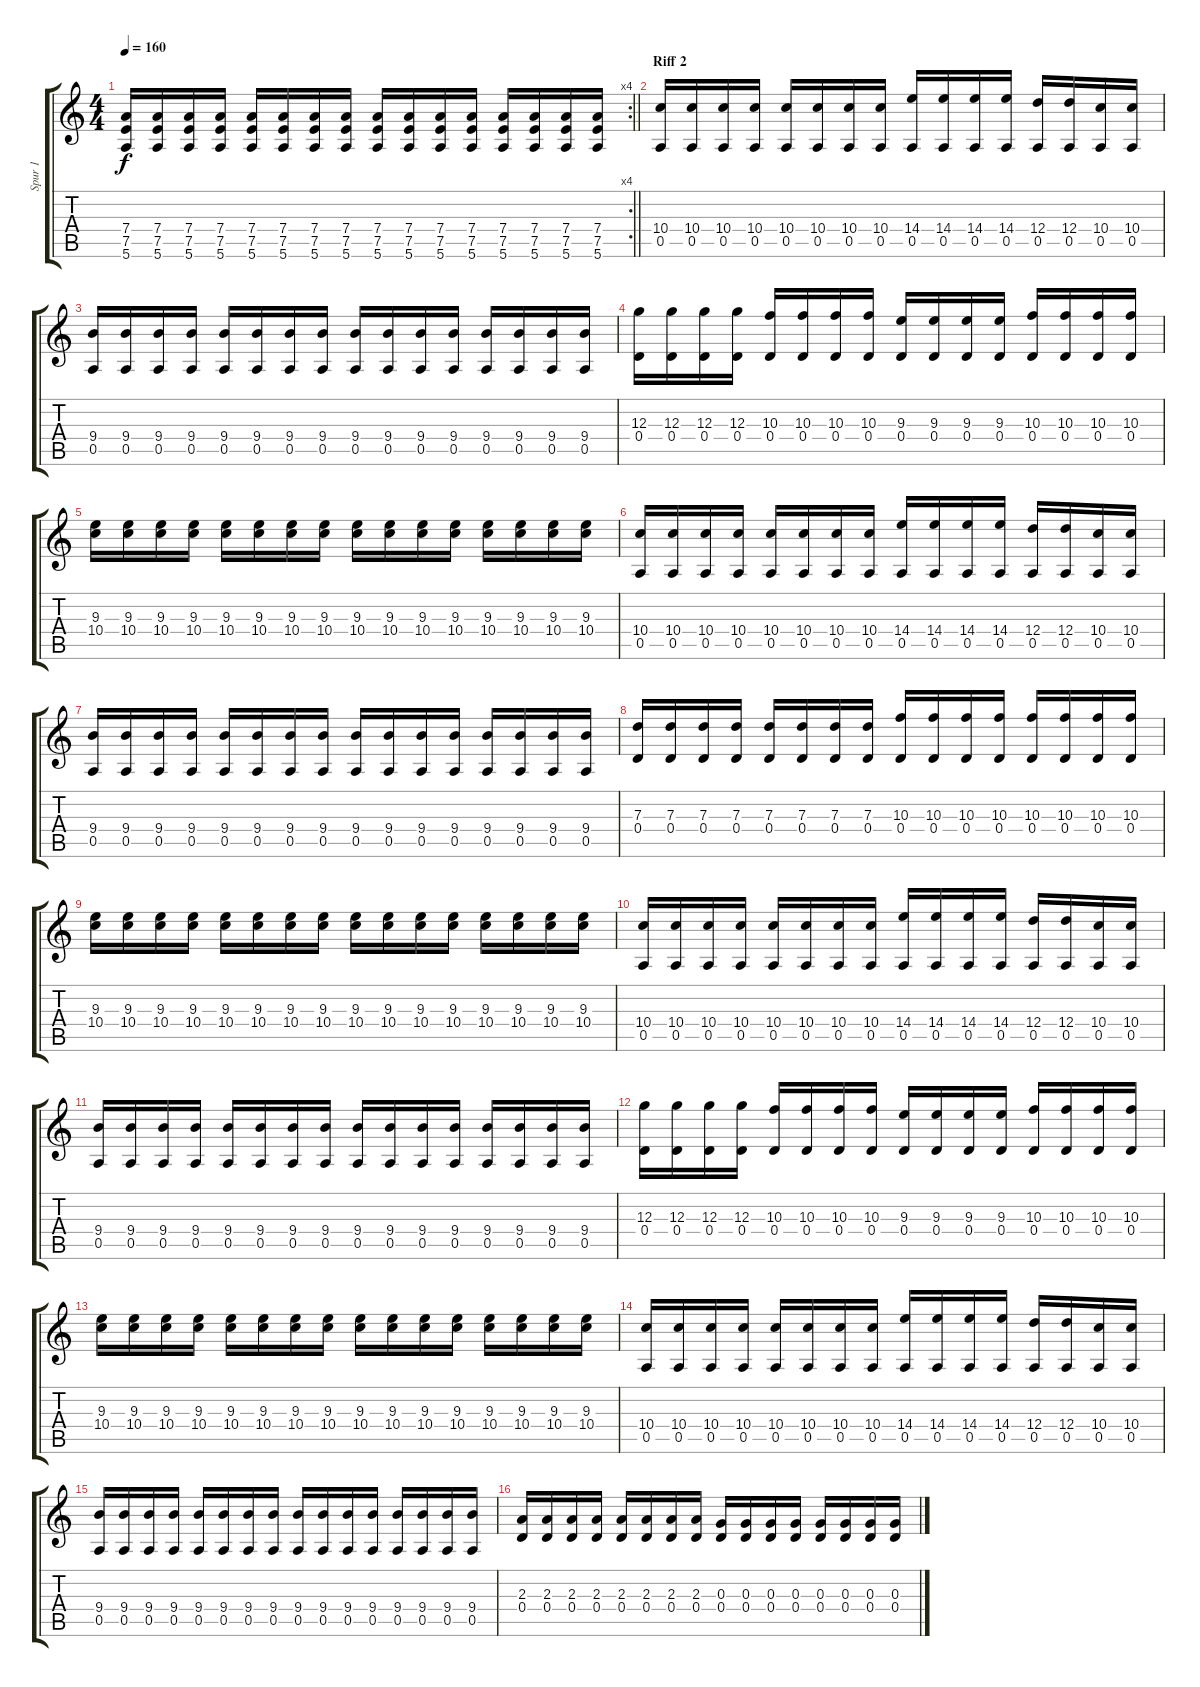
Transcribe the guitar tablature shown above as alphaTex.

\track ("Spur 1" "Spur 1") {instrument distortionguitar}
\staff {score tabs}
\tuning (E4 B3 G3 D3 A2 E2) {hide}
\rc 4
\ts (4 4)
\tempo 160
\clef g2
\barLineRight lightlight
\ks c
(7.4 7.5 5.6).16{dy f} (7.4 7.5 5.6).16 (7.4 7.5 5.6).16 (7.4 7.5 5.6).16 (7.4 7.5 5.6).16 (7.4 7.5 5.6).16 (7.4 7.5 5.6).16 (7.4 7.5 5.6).16 (7.4 7.5 5.6).16 (7.4 7.5 5.6).16 (7.4 7.5 5.6).16 (7.4 7.5 5.6).16 (7.4 7.5 5.6).16 (7.4 7.5 5.6).16 (7.4 7.5 5.6).16 (7.4 7.5 5.6).16 |
\section ("" "Riff 2")
(10.4 0.5).16 (10.4 0.5).16 (10.4 0.5).16 (10.4 0.5).16 (10.4 0.5).16 (10.4 0.5).16 (10.4 0.5).16 (10.4 0.5).16 (14.4 0.5).16 (14.4 0.5).16 (14.4 0.5).16 (14.4 0.5).16 (12.4 0.5).16 (12.4 0.5).16 (10.4 0.5).16 (10.4 0.5).16 |
(9.4 0.5).16 (9.4 0.5).16 (9.4 0.5).16 (9.4 0.5).16 (9.4 0.5).16 (9.4 0.5).16 (9.4 0.5).16 (9.4 0.5).16 (9.4 0.5).16 (9.4 0.5).16 (9.4 0.5).16 (9.4 0.5).16 (9.4 0.5).16 (9.4 0.5).16 (9.4 0.5).16 (9.4 0.5).16 |
(12.3 0.4).16 (12.3 0.4).16 (12.3 0.4).16 (12.3 0.4).16 (10.3 0.4).16 (10.3 0.4).16 (10.3 0.4).16 (10.3 0.4).16 (9.3 0.4).16 (9.3 0.4).16 (9.3 0.4).16 (9.3 0.4).16 (10.3 0.4).16 (10.3 0.4).16 (10.3 0.4).16 (10.3 0.4).16 |
(9.3 10.4).16 (9.3 10.4).16 (9.3 10.4).16 (9.3 10.4).16 (9.3 10.4).16 (9.3 10.4).16 (9.3 10.4).16 (9.3 10.4).16 (9.3 10.4).16 (9.3 10.4).16 (9.3 10.4).16 (9.3 10.4).16 (9.3 10.4).16 (9.3 10.4).16 (9.3 10.4).16 (9.3 10.4).16 |
(10.4 0.5).16 (10.4 0.5).16 (10.4 0.5).16 (10.4 0.5).16 (10.4 0.5).16 (10.4 0.5).16 (10.4 0.5).16 (10.4 0.5).16 (14.4 0.5).16 (14.4 0.5).16 (14.4 0.5).16 (14.4 0.5).16 (12.4 0.5).16 (12.4 0.5).16 (10.4 0.5).16 (10.4 0.5).16 |
(9.4 0.5).16 (9.4 0.5).16 (9.4 0.5).16 (9.4 0.5).16 (9.4 0.5).16 (9.4 0.5).16 (9.4 0.5).16 (9.4 0.5).16 (9.4 0.5).16 (9.4 0.5).16 (9.4 0.5).16 (9.4 0.5).16 (9.4 0.5).16 (9.4 0.5).16 (9.4 0.5).16 (9.4 0.5).16 |
(7.3 0.4).16 (7.3 0.4).16 (7.3 0.4).16 (7.3 0.4).16 (7.3 0.4).16 (7.3 0.4).16 (7.3 0.4).16 (7.3 0.4).16 (10.3 0.4).16 (10.3 0.4).16 (10.3 0.4).16 (10.3 0.4).16 (10.3 0.4).16 (10.3 0.4).16 (10.3 0.4).16 (10.3 0.4).16 |
(9.3 10.4).16 (9.3 10.4).16 (9.3 10.4).16 (9.3 10.4).16 (9.3 10.4).16 (9.3 10.4).16 (9.3 10.4).16 (9.3 10.4).16 (9.3 10.4).16 (9.3 10.4).16 (9.3 10.4).16 (9.3 10.4).16 (9.3 10.4).16 (9.3 10.4).16 (9.3 10.4).16 (9.3 10.4).16 |
(10.4 0.5).16 (10.4 0.5).16 (10.4 0.5).16 (10.4 0.5).16 (10.4 0.5).16 (10.4 0.5).16 (10.4 0.5).16 (10.4 0.5).16 (14.4 0.5).16 (14.4 0.5).16 (14.4 0.5).16 (14.4 0.5).16 (12.4 0.5).16 (12.4 0.5).16 (10.4 0.5).16 (10.4 0.5).16 |
(9.4 0.5).16 (9.4 0.5).16 (9.4 0.5).16 (9.4 0.5).16 (9.4 0.5).16 (9.4 0.5).16 (9.4 0.5).16 (9.4 0.5).16 (9.4 0.5).16 (9.4 0.5).16 (9.4 0.5).16 (9.4 0.5).16 (9.4 0.5).16 (9.4 0.5).16 (9.4 0.5).16 (9.4 0.5).16 |
(12.3 0.4).16 (12.3 0.4).16 (12.3 0.4).16 (12.3 0.4).16 (10.3 0.4).16 (10.3 0.4).16 (10.3 0.4).16 (10.3 0.4).16 (9.3 0.4).16 (9.3 0.4).16 (9.3 0.4).16 (9.3 0.4).16 (10.3 0.4).16 (10.3 0.4).16 (10.3 0.4).16 (10.3 0.4).16 |
(9.3 10.4).16 (9.3 10.4).16 (9.3 10.4).16 (9.3 10.4).16 (9.3 10.4).16 (9.3 10.4).16 (9.3 10.4).16 (9.3 10.4).16 (9.3 10.4).16 (9.3 10.4).16 (9.3 10.4).16 (9.3 10.4).16 (9.3 10.4).16 (9.3 10.4).16 (9.3 10.4).16 (9.3 10.4).16 |
(10.4 0.5).16 (10.4 0.5).16 (10.4 0.5).16 (10.4 0.5).16 (10.4 0.5).16 (10.4 0.5).16 (10.4 0.5).16 (10.4 0.5).16 (14.4 0.5).16 (14.4 0.5).16 (14.4 0.5).16 (14.4 0.5).16 (12.4 0.5).16 (12.4 0.5).16 (10.4 0.5).16 (10.4 0.5).16 |
(9.4 0.5).16 (9.4 0.5).16 (9.4 0.5).16 (9.4 0.5).16 (9.4 0.5).16 (9.4 0.5).16 (9.4 0.5).16 (9.4 0.5).16 (9.4 0.5).16 (9.4 0.5).16 (9.4 0.5).16 (9.4 0.5).16 (9.4 0.5).16 (9.4 0.5).16 (9.4 0.5).16 (9.4 0.5).16 |
(2.3 0.4).16 (2.3 0.4).16 (2.3 0.4).16 (2.3 0.4).16 (2.3 0.4).16 (2.3 0.4).16 (2.3 0.4).16 (2.3 0.4).16 (0.3 0.4).16 (0.3 0.4).16 (0.3 0.4).16 (0.3 0.4).16 (0.3 0.4).16 (0.3 0.4).16 (0.3 0.4).16 (0.3 0.4).16
